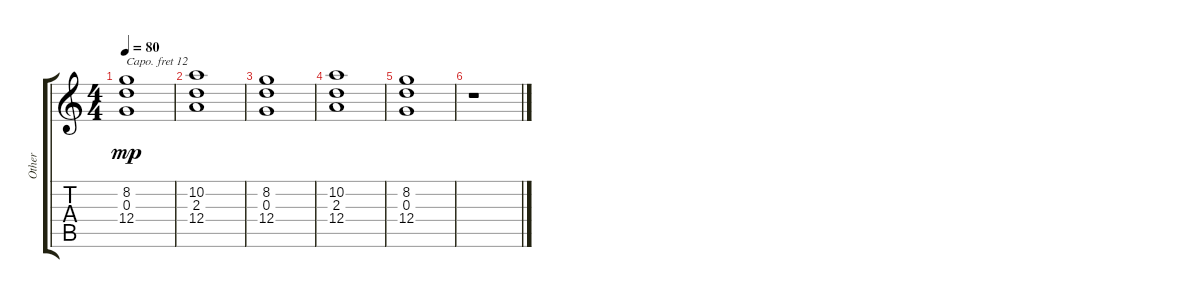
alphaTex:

\track ("Other" "Other") {instrument rockorgan}
\staff {score tabs}
\capo 12
\tuning (E4 B3 G3 D3 A2 E2) {hide}
\ts (4 4)
\tempo 80
\clef g2
\ks c
(8.2 0.3 12.4).1{dy mp} |
(10.2 2.3 12.4).1 |
(8.2 0.3 12.4).1 |
(10.2 2.3 12.4).1 |
(8.2 0.3 12.4).1 |
r.1
